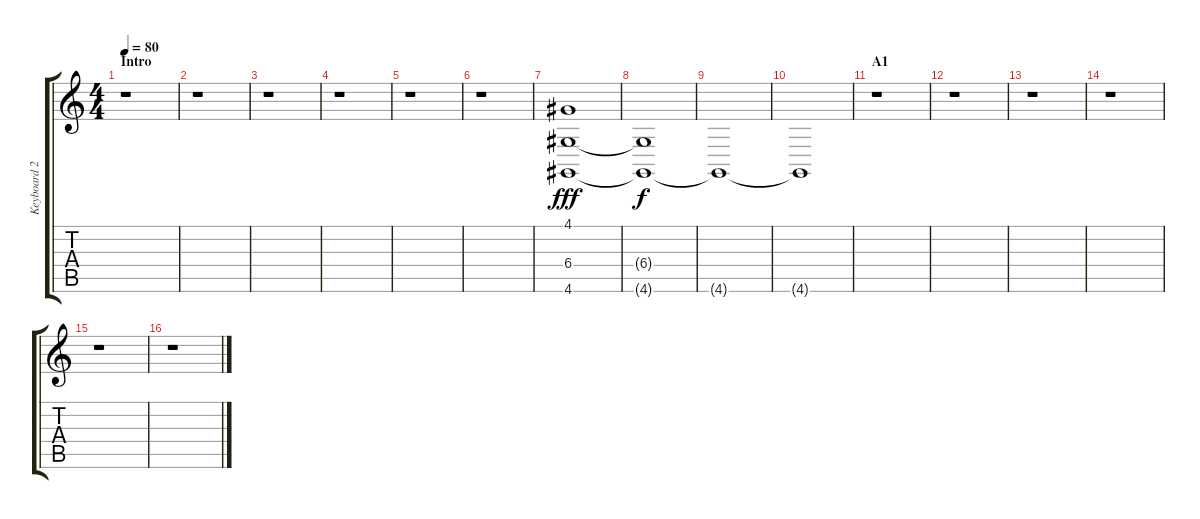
\track ("Keyboard 2" "Keyboard 2") {instrument rockorgan}
\staff {score tabs}
\tuning (E4 B3 G3 D3 A2 E2) {hide}
\ts (4 4)
\section ("" "Intro")
\tempo 80
\clef g2
\ks c
r.1{dy fff instrument rockorgan} |
r.1 |
r.1 |
r.1 |
r.1 |
r.1 |
(4.1 6.4 4.6).1 |
(6.4{t} 4.6{t}).1{dy f} |
4.6{t}.1 |
4.6{t}.1 |
\section ("" "A1")
r.1 |
r.1 |
r.1 |
r.1 |
r.1 |
r.1
